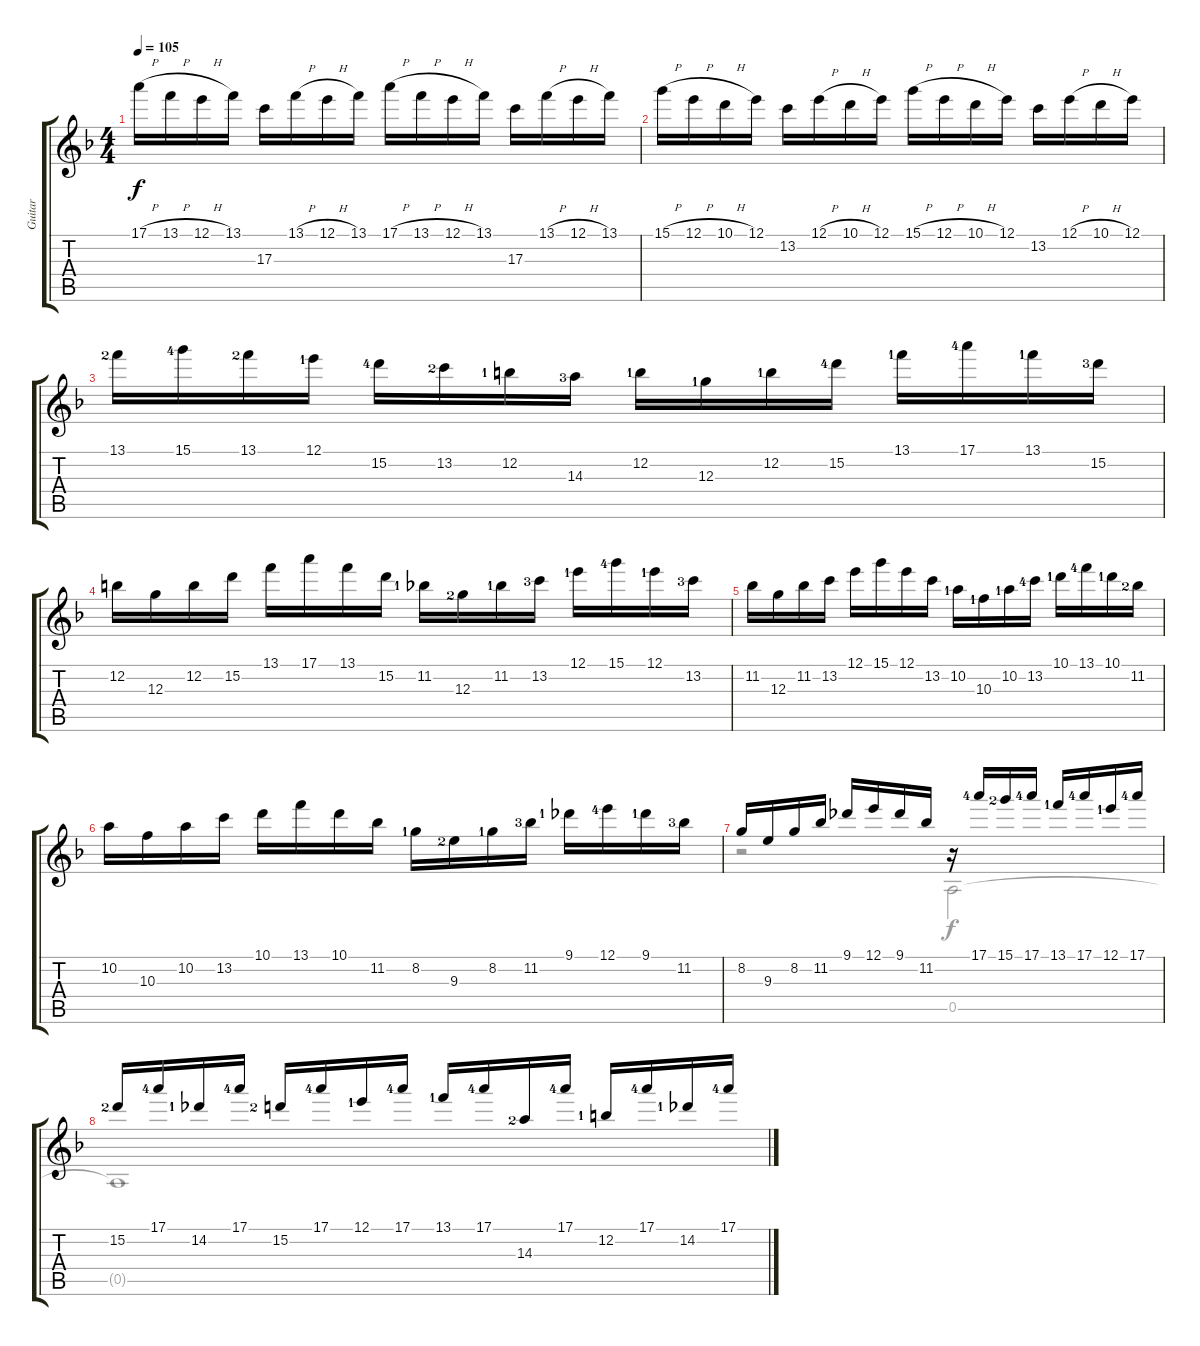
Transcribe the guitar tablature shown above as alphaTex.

\track ("Guitar" "Guitar") {instrument electricguitarclean}
\staff {score tabs}
\tuning (E4 B3 G3 D3 A2 E2) {hide}
\voice
\ts (4 4)
\tempo 105
\clef g2
\ks f
17.1{h}.16{dy f} 13.1{h}.16 12.1{h}.16 13.1.16 17.3.16 13.1{h}.16 12.1{h}.16 13.1.16 17.1{h}.16 13.1{h}.16 12.1{h}.16 13.1.16 17.3.16 13.1{h}.16 12.1{h}.16 13.1.16 |
15.1{h}.16 12.1{h}.16 10.1{h}.16 12.1.16 13.2.16 12.1{h}.16 10.1{h}.16 12.1.16 15.1{h}.16 12.1{h}.16 10.1{h}.16 12.1.16 13.2.16 12.1{h}.16 10.1{h}.16 12.1.16 |
13.1{lf 3}.16 15.1{lf 5}.16 13.1{lf 3}.16 12.1{lf 2}.16 15.2{lf 5}.16 13.2{lf 3}.16 12.2{lf 2}.16 14.3{lf 4}.16 12.2{lf 2}.16 12.3{lf 2}.16 12.2{lf 2}.16 15.2{lf 5}.16 13.1{lf 2}.16 17.1{lf 5}.16 13.1{lf 2}.16 15.2{lf 4}.16 |
12.2.16 12.3.16 12.2.16 15.2.16 13.1.16 17.1.16 13.1.16 15.2.16 11.2{lf 2}.16 12.3{lf 3}.16 11.2{lf 2}.16 13.2{lf 4}.16 12.1{lf 2}.16 15.1{lf 5}.16 12.1{lf 2}.16 13.2{lf 4}.16 |
11.2.16 12.3.16 11.2.16 13.2.16 12.1.16 15.1.16 12.1.16 13.2.16 10.2{lf 2}.16 10.3{lf 2}.16 10.2{lf 2}.16 13.2{lf 5}.16 10.1{lf 2}.16 13.1{lf 5}.16 10.1{lf 2}.16 11.2{lf 3}.16 |
10.2.16 10.3.16 10.2.16 13.2.16 10.1.16 13.1.16 10.1.16 11.2.16 8.2{lf 2}.16 9.3{lf 3}.16 8.2{lf 2}.16 11.2{lf 4}.16 9.1{lf 2}.16 12.1{lf 5}.16 9.1{lf 2}.16 11.2{lf 4}.16 |
8.2.16 9.3.16 8.2.16 11.2.16 9.1.16 12.1.16 9.1.16 11.2.16 r.16 17.1{lf 5}.16 15.1{lf 3}.16 17.1{lf 5}.16 13.1{lf 2}.16 17.1{lf 5}.16 12.1{lf 2}.16 17.1{lf 5}.16 |
15.2{lf 3}.16 17.1{lf 5}.16 14.2{lf 2}.16 17.1{lf 5}.16 15.2{lf 3}.16 17.1{lf 5}.16 12.1{lf 2}.16 17.1{lf 5}.16 13.1{lf 2}.16 17.1{lf 5}.16 14.3{lf 3}.16 17.1{lf 5}.16 12.2{lf 2}.16 17.1{lf 5}.16 14.2{lf 2}.16 17.1{lf 5}.16
\voice
\clef g2
\ottava regular
\simile none
\ks f
|
|
|
|
|
|
r.2 0.5.2 |
0.5{t}.1
